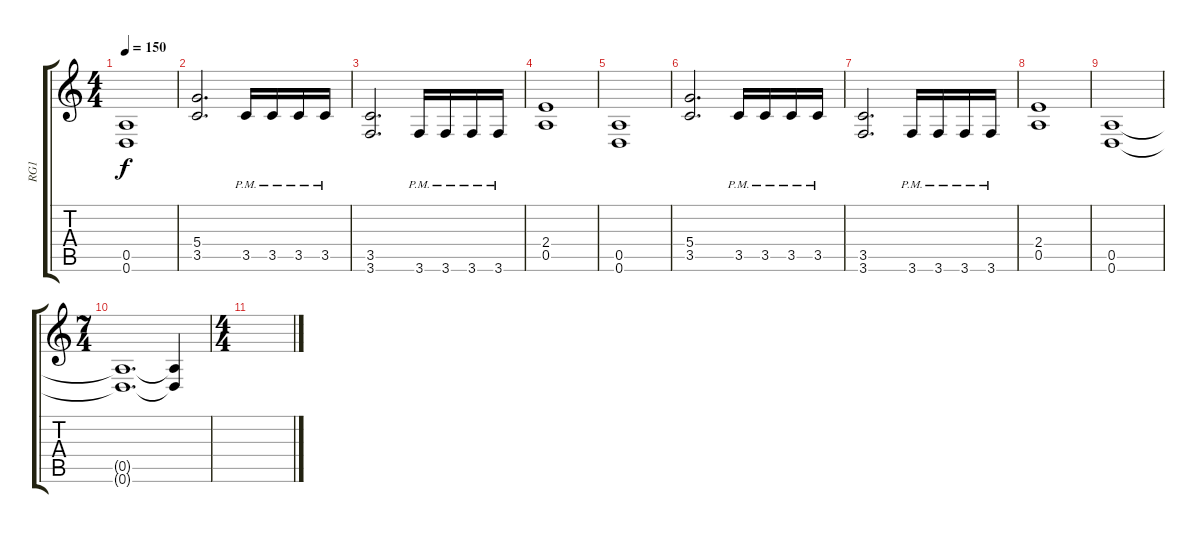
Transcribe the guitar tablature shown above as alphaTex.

\track ("RG1" "RG1") {instrument distortionguitar}
\staff {score tabs}
\tuning (E4 B3 G3 D3 A2 D2) {hide}
\ts (4 4)
\tempo 150
\clef g2
\ks c
(0.5 0.6).1{dy f} |
(5.4 3.5).2{d} 3.5{pm}.16 3.5{pm}.16 3.5{pm}.16 3.5{pm}.16 |
(3.5 3.6).2{d} 3.6{pm}.16 3.6{pm}.16 3.6{pm}.16 3.6{pm}.16 |
(2.4 0.5).1 |
(0.5 0.6).1 |
(5.4 3.5).2{d} 3.5{pm}.16 3.5{pm}.16 3.5{pm}.16 3.5{pm}.16 |
(3.5 3.6).2{d} 3.6{pm}.16 3.6{pm}.16 3.6{pm}.16 3.6{pm}.16 |
(2.4 0.5).1 |
(0.5 0.6).1 |
\ts (7 4)
(0.5{t} 0.6{t}).1{d} (0.5{t} 0.6{t}).4 |
\ts (4 4)
